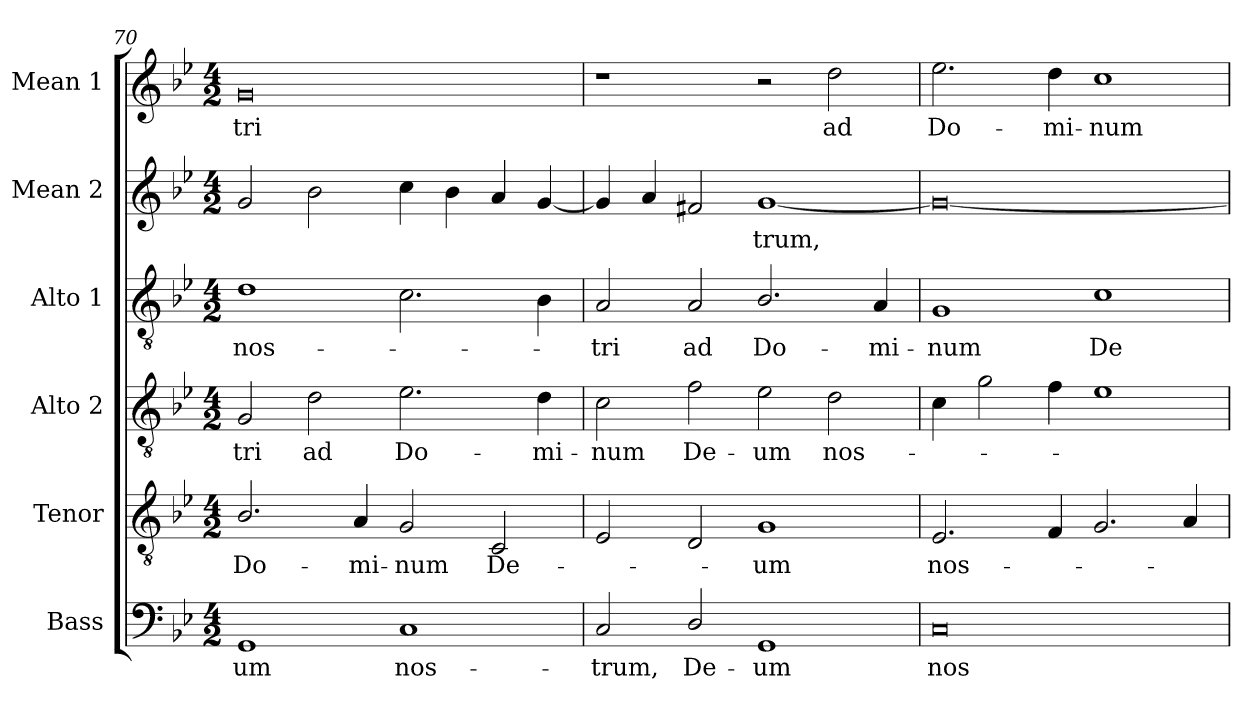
**kern	**text	**kern	**text	**kern	**text	**kern	**text	**kern	**text	**kern	**text
*part6	*part6	*part5	*part5	*part4	*part4	*part3	*part3	*part2	*part2	*part1	*part1
*staff6	*staff6	*staff5	*staff5	*staff4	*staff4	*staff3	*staff3	*staff2	*staff2	*staff1	*staff1
*I"Bass	*	*I"Tenor	*	*I"Alto 2	*	*I"Alto 1	*	*I"Mean 2	*	*I"Mean 1	*
*I'B.	*	*I'T.	*	*I'A2.	*	*I'A1	*	*I'M2.	*	*I'M1.	*
*clefF4	*	*clefGv2	*	*clefGv2	*	*clefGv2	*	*clefG2	*	*clefG2	*
*	*	*ITrd7c12	*	*ITrd7c12	*	*ITrd7c12	*	*	*	*	*
*k[b-e-]	*	*k[b-e-]	*	*k[b-e-]	*	*k[b-e-]	*	*k[b-e-]	*	*k[b-e-]	*
*g:	*	*g:	*	*g:	*	*g:	*	*g:	*	*g:	*
*M4/2	*	*M4/2	*	*M4/2	*	*M4/2	*	*M4/2	*	*M4/2	*
=70	=70	=70	=70	=70	=70	=70	=70	=70	=70	=70	=70
!	!LO:LY:b:color=#000000	!	!	!	!	!	!	!	!	!	!
!	!	!	!LO:LY:b:color=#000000	!	!	!	!	!	!	!	!
!	!	!	!	!	!LO:LY:b:color=#000000	!	!	!	!	!	!
!	!	!	!	!	!	!	!LO:LY:b:color=#000000	!	!	!	!
!	!	!	!	!	!	!	!	!	!	!	!LO:LY:b:color=#000000
1GGi	-um	2.BB-i/	Do-	2GGi/	-tri	1Di	nos-	2gi/	.	0gi	-tri
!	!	!	!	!	!LO:LY:b:color=#000000	!	!	!	!	!	!
.	.	.	.	2Di\	ad	.	.	2b-i\	.	.	.
!	!	!	!LO:LY:b:color=#000000	!	!	!	!	!	!	!	!
.	.	4AAi/	-mi-	.	.	.	.	.	.	.	.
!	!LO:LY:b:color=#000000	!	!	!	!	!	!	!	!	!	!
!	!	!	!LO:LY:b:color=#000000	!	!	!	!	!	!	!	!
!	!	!	!	!	!LO:LY:b:color=#000000	!	!	!	!	!	!
1Ci	nos-	2GGi/	-num	2.E-i\	Do-	2.Ci\	.	4cci\	.	.	.
.	.	.	.	.	.	.	.	4b-i\	.	.	.
!	!	!	!LO:LY:b:color=#000000	!	!	!	!	!	!	!	!
.	.	2CCi/	De-	.	.	.	.	4ai/	.	.	.
!	!	!	!	!	!LO:LY:b:color=#000000	!	!	!	!	!	!
.	.	.	.	4Di\	-mi-	4BB-i\	.	[<4gi/	.	.	.
=71	=71	=71	=71	=71	=71	=71	=71	=71	=71	=71	=71
!	!LO:LY:b:color=#000000	!	!	!	!	!	!	!	!	!	!
!	!	!	!	!	!LO:LY:b:color=#000000	!	!	!	!	!	!
!	!	!	!	!	!	!	!LO:LY:b:color=#000000	!	!	!	!
2Ci/	-trum,	2EE-i/	.	2Ci\	-num	2AAi/	-tri	4gi/]	.	1r	.
.	.	.	.	.	.	.	.	4ai/	.	.	.
!	!LO:LY:b:color=#000000	!	!	!	!	!	!	!	!	!	!
!	!	!	!	!	!LO:LY:b:color=#000000	!	!	!	!	!	!
!	!	!	!	!	!	!	!LO:LY:b:color=#000000	!	!	!	!
2Di/	De-	2DDi/	.	2Fi\	De-	2AAi/	ad	2f#Xi/	.	.	.
!	!LO:LY:b:color=#000000	!	!	!	!	!	!	!	!	!	!
!	!	!	!LO:LY:b:color=#000000	!	!	!	!	!	!	!	!
!	!	!	!	!	!LO:LY:b:color=#000000	!	!	!	!	!	!
!	!	!	!	!	!	!	!LO:LY:b:color=#000000	!	!	!	!
!	!	!	!	!	!	!	!	!	!LO:LY:b:color=#000000	!	!
1GGi	-um	1GGi	-um	2E-i\	-um	2.BB-i/	Do-	[<1gi	-trum,	2r	.
!	!	!	!	!	!LO:LY:b:color=#000000	!	!	!	!	!	!
!	!	!	!	!	!	!	!	!	!	!	!LO:LY:b:color=#000000
.	.	.	.	2Di\	nos-	.	.	.	.	2ddi\	ad
!	!	!	!	!	!	!	!LO:LY:b:color=#000000	!	!	!	!
.	.	.	.	.	.	4AAi/	-mi-	.	.	.	.
!!LO:PB:g=z
=72	=72	=72	=72	=72	=72	=72	=72	=72	=72	=72	=72
!	!LO:LY:b:color=#000000	!	!	!	!	!	!	!	!	!	!
!	!	!	!LO:LY:b:color=#000000	!	!	!	!	!	!	!	!
!	!	!	!	!	!	!	!LO:LY:b:color=#000000	!	!	!	!
!	!	!	!	!	!	!	!	!	!	!	!LO:LY:b:color=#000000
0Ci	nos-	2.EE-i/	nos-	4Ci\	.	1GGi	-num	0gi_<	.	2.ee-i\	Do-
.	.	.	.	2Gi\	.	.	.	.	.	.	.
!	!	!	!	!	!	!	!	!	!	!	!LO:LY:b:color=#000000
.	.	4FFi/	.	4Fi\	.	.	.	.	.	4ddi\	-mi-
!	!	!	!	!	!	!	!LO:LY:b:color=#000000	!	!	!	!
!	!	!	!	!	!	!	!	!	!	!	!LO:LY:b:color=#000000
.	.	2.GGi/	.	1E-i	.	1Ci	De-	.	.	1cci	-num
.	.	4AAi/	.	.	.	.	.	.	.	.	.
=	=	=	=	=	=	=	=	=	=	=	=
*-	*-	*-	*-	*-	*-	*-	*-	*-	*-	*-	*-
